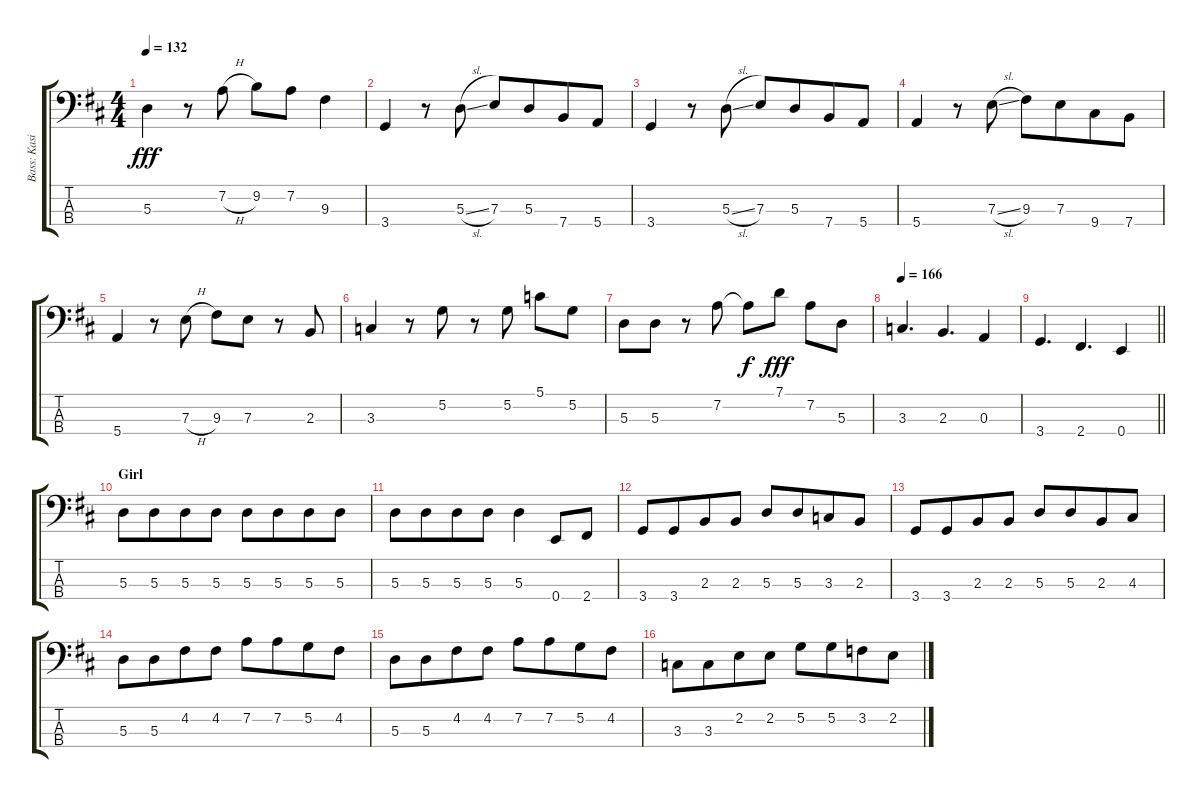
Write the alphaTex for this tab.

\track ("Bass: Kasim" "Bass: Kasi") {instrument electricbassfinger}
\staff {score tabs}
\tuning (G2 D2 A1 E1) {hide}
\ts (4 4)
\tempo 132
\clef f4
\ks d
5.3.4{dy fff} r.8 7.2{h}.8 9.2.8 7.2.8 9.3.4 |
3.4.4 r.8 5.3{sl}.8 7.3.8 5.3.8{beam merge} 7.4.8 5.4.8 |
3.4.4 r.8 5.3{sl}.8 7.3.8 5.3.8{beam merge} 7.4.8 5.4.8 |
5.4.4 r.8 7.3{sl}.8 9.3.8 7.3.8{beam merge} 9.4.8 7.4.8 |
5.4.4 r.8 7.3{h}.8 9.3.8 7.3.8 r.8 2.3.8 |
3.3.4 r.8 5.2.8 r.8 5.2.8 5.1.8 5.2.8 |
5.3.8 5.3.8 r.8 7.2.8 7.2{t}.8{dy f} 7.1.8{dy fff} 7.2.8 5.3.8 |
\tempo 166
3.3.4{d} 2.3.4{d} 0.3.4 |
\barLineRight lightlight
3.4.4{d} 2.4.4{d} 0.4.4 |
\section ("" "Girl")
5.3.8 5.3.8{beam merge} 5.3.8 5.3.8 5.3.8 5.3.8{beam merge} 5.3.8 5.3.8 |
5.3.8 5.3.8{beam merge} 5.3.8 5.3.8 5.3.4 0.4.8 2.4.8 |
3.4.8 3.4.8{beam merge} 2.3.8 2.3.8 5.3.8 5.3.8{beam merge} 3.3.8 2.3.8 |
3.4.8 3.4.8{beam merge} 2.3.8 2.3.8 5.3.8 5.3.8{beam merge} 2.3.8 4.3.8 |
5.3.8 5.3.8{beam merge} 4.2.8 4.2.8 7.2.8 7.2.8{beam merge} 5.2.8 4.2.8 |
5.3.8 5.3.8{beam merge} 4.2.8 4.2.8 7.2.8 7.2.8{beam merge} 5.2.8 4.2.8 |
3.3.8 3.3.8{beam merge} 2.2.8 2.2.8 5.2.8 5.2.8{beam merge} 3.2.8 2.2.8
